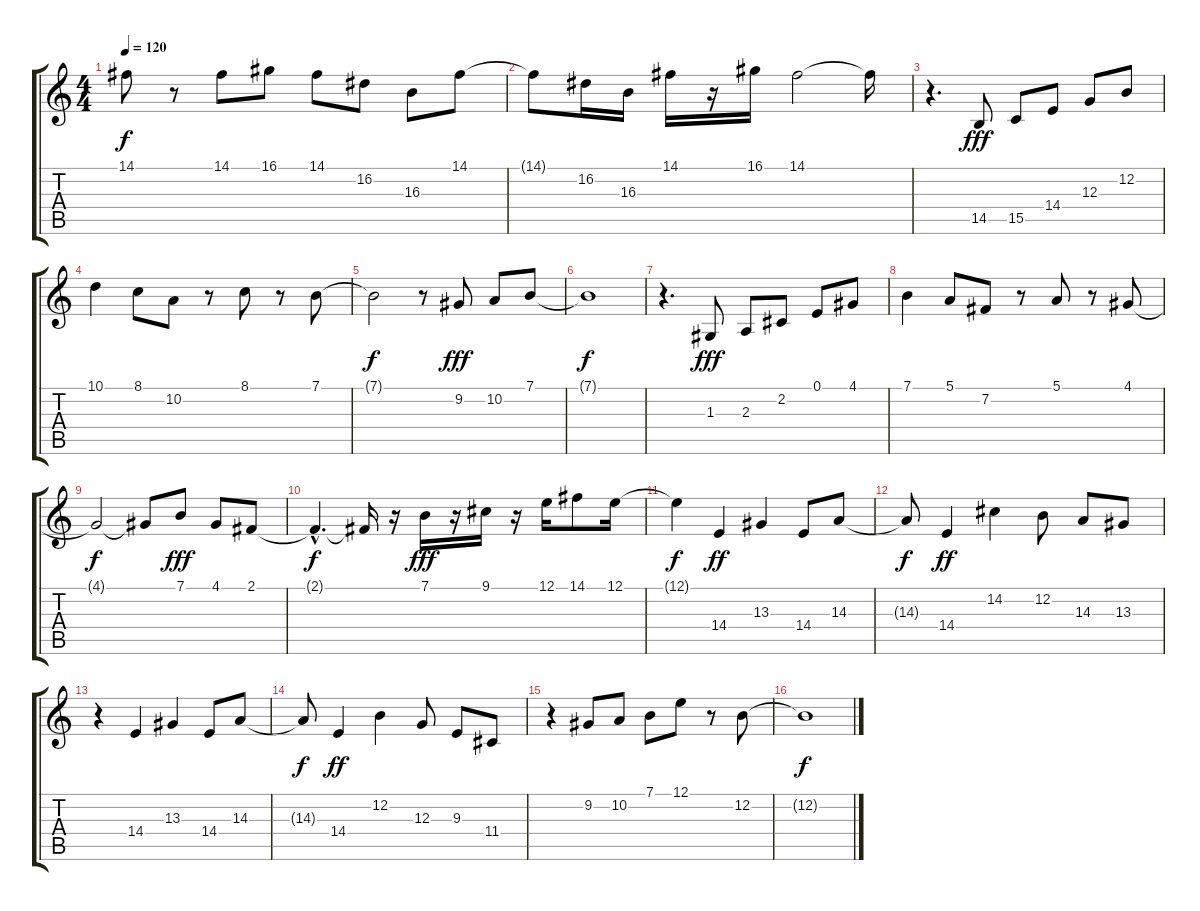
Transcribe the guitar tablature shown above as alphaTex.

\track "" {instrument altosax}
\staff {score tabs}
\tuning (E4 B3 G3 D3 A2 E2) {hide}
\ts (4 4)
\tempo 120
\clef g2
\ks c
14.1.8{dy f} r.8 14.1.8 16.1.8 14.1.8 16.2.8 16.3.8 14.1.8 |
14.1{t}.8 16.2.16 16.3.16 14.1.16 r.16 16.1.16 14.1.2 14.1{t}.16 |
r.4{d} 14.5.8{dy fff} 15.5.8 14.4.8 12.3.8 12.2.8 |
10.1.4 8.1.8 10.2.8 r.8 8.1.8 r.8 7.1.8 |
7.1{t}.2{dy f} r.8 9.2.8{dy fff} 10.2.8 7.1.8 |
7.1{t}.1{dy f} |
r.4{d} 1.3.8{dy fff} 2.3.8 2.2.8 0.1.8 4.1.8 |
7.1.4 5.1.8 7.2.8 r.8 5.1.8 r.8 4.1.8 |
4.1{t}.2{dy f} 4.1{t}.8 7.1.8{dy fff} 4.1.8 2.1.8 |
2.1{hac t}.4{d dy f} 2.1{t}.16 r.16 7.1.16{dy fff} r.16 9.1.16 r.16 12.1.16 14.1.8 12.1.16 |
12.1{t}.4{dy f} 14.4.4{dy ff} 13.3.4 14.4.8 14.3.8 |
14.3{t}.8{dy f} 14.4.4{dy ff} 14.2.4 12.2.8 14.3.8 13.3.8 |
r.4 14.4.4 13.3.4 14.4.8 14.3.8 |
14.3{t}.8{dy f} 14.4.4{dy ff} 12.2.4 12.3.8 9.3.8 11.4.8 |
r.4 9.2.8 10.2.8 7.1.8 12.1.8 r.8 12.2.8 |
12.2{t}.1{dy f}
